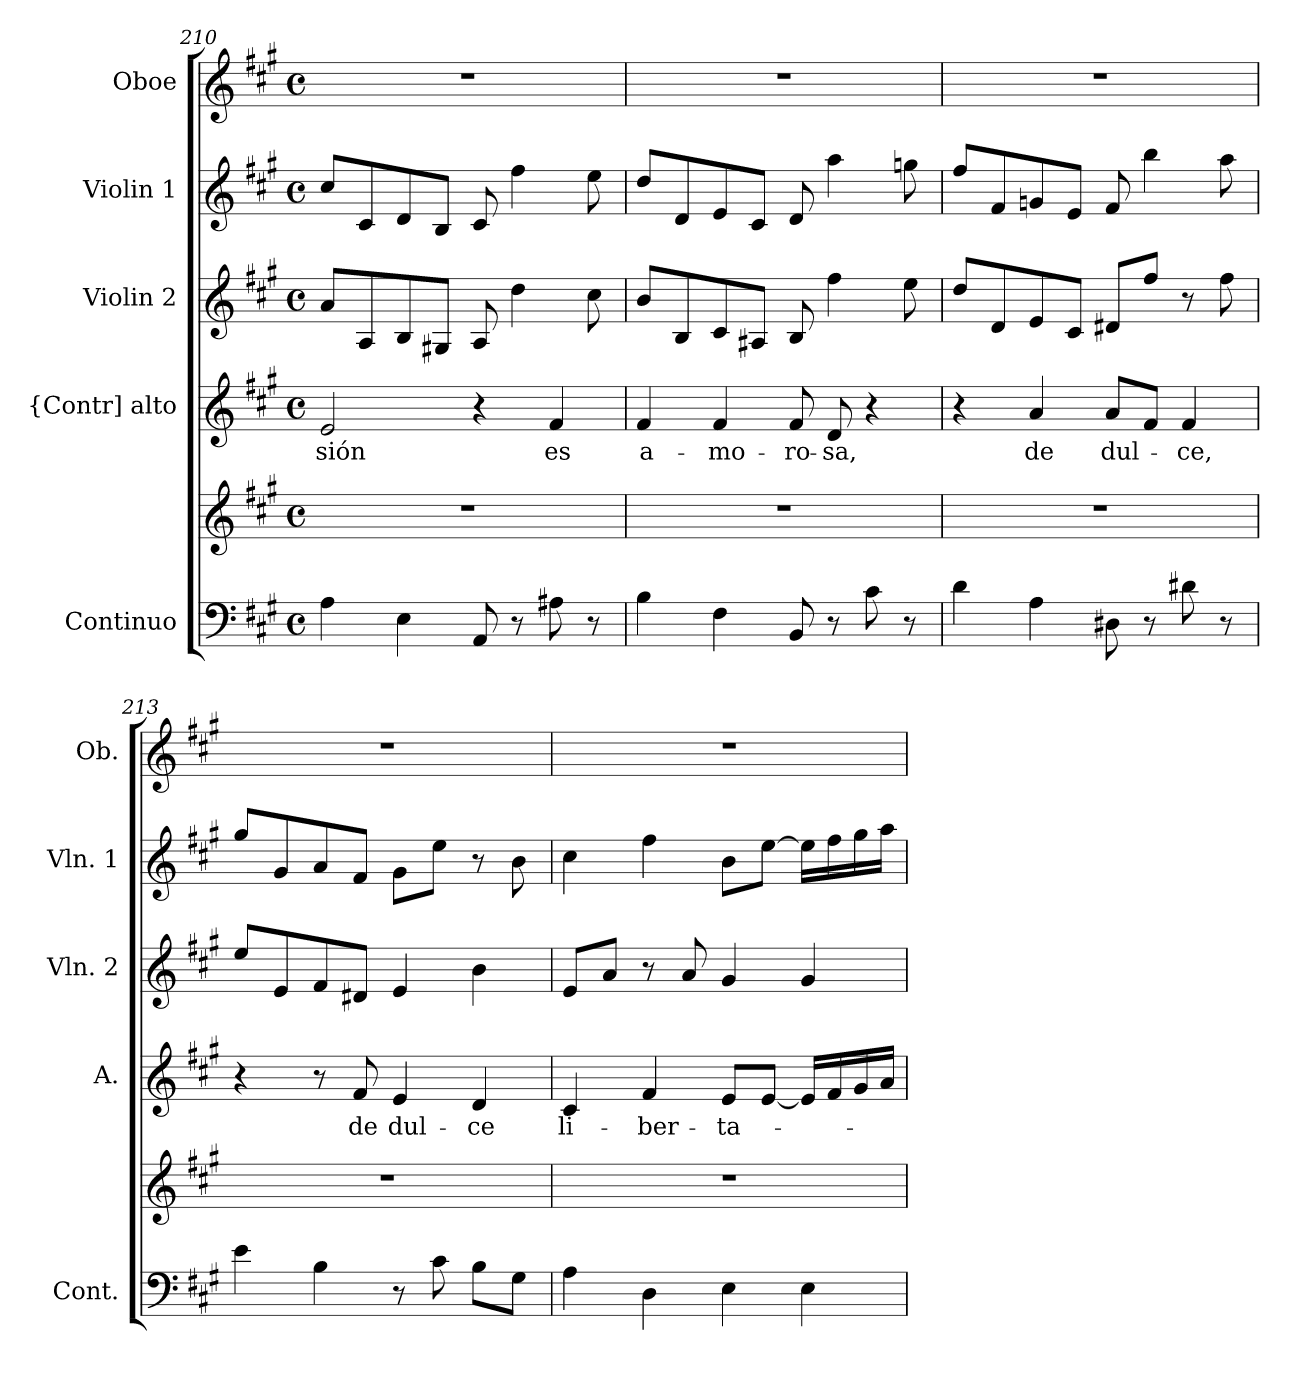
**kern	**kern	**kern	**text	**kern	**kern	**kern
*part5	*part5	*part4	*part4	*part3	*part2	*part1
*staff6	*staff5	*staff4	*staff4	*staff3	*staff2	*staff1
*I"Continuo	*	*I"{Contr] alto	*	*I"Violin 2	*I"Violin 1	*I"Oboe
*I'Cont.	*	*I'A.	*	*I'Vln. 2	*I'Vln. 1	*I'Ob.
*clefF4	*clefG2	*clefG2	*	*clefG2	*clefG2	*clefG2
*k[f#c#g#]	*k[f#c#g#]	*k[f#c#g#]	*	*k[f#c#g#]	*k[f#c#g#]	*k[f#c#g#]
*A:	*A:	*A:	*	*A:	*A:	*A:
*M4/4	*M4/4	*M4/4	*	*M4/4	*M4/4	*M4/4
*met(c)	*met(c)	*met(c)	*	*met(c)	*met(c)	*met(c)
=210	=210	=210	=210	=210	=210	=210
!	!	!	!LO:LY:b:color=#000000	!	!	!
4Ai\	1r	2ei/	-sión	8ai/L	8cc#i/L	1r
.	.	.	.	8Ai/	8c#i/	.
4Ei\	.	.	.	8Bi/	8di/	.
.	.	.	.	8G#Xi/J	8Bi/J	.
8AAi/	.	4r	.	8Ai/	8c#i/	.
8r	.	.	.	4ddi\	4ff#i\	.
!	!	!	!LO:LY:b:color=#000000	!	!	!
8A#Xi\	.	4f#i/	es	.	.	.
8r	.	.	.	8cc#i\	8eei\	.
=211	=211	=211	=211	=211	=211	=211
!	!	!	!LO:LY:b:color=#000000	!	!	!
4Bi\	1r	4f#i/	a-	8bi/L	8ddi/L	1r
.	.	.	.	8Bi/	8di/	.
!	!	!	!LO:LY:b:color=#000000	!	!	!
4F#i\	.	4f#i/	-mo-	8c#i/	8ei/	.
.	.	.	.	8A#Xi/J	8c#i/J	.
!	!	!	!LO:LY:b:color=#000000	!	!	!
8BBi/	.	8f#i/	-ro-	8Bi/	8di/	.
!	!	!	!LO:LY:b:color=#000000	!	!	!
8r	.	8di/	-sa,	4ff#i\	4aai\	.
8c#i\	.	4r	.	.	.	.
8r	.	.	.	8eei\	8ggni\	.
!!LO:LB:g=z
=212	=212	=212	=212	=212	=212	=212
4di\	1r	4r	.	8ddi/L	8ff#i/L	1r
.	.	.	.	8di/	8f#i/	.
!	!	!	!LO:LY:b:color=#000000	!	!	!
4Ai\	.	4ai/	de	8ei/	8gni/	.
.	.	.	.	8c#i/J	8ei/J	.
!	!	!	!LO:LY:b:color=#000000	!	!	!
8D#Xi\	.	8ai/L	dul-	8d#Xi/L	8f#i/	.
8r	.	8f#i/J	.	8ff#i/J	4bbi\	.
!	!	!	!LO:LY:b:color=#000000	!	!	!
8d#Xi\	.	4f#i/	-ce,	8r	.	.
8r	.	.	.	8ff#i\	8aai\	.
=213	=213	=213	=213	=213	=213	=213
4ei\	1r	4r	.	8eei/L	8gg#i/L	1r
.	.	.	.	8ei/	8g#i/	.
4Bi\	.	8r	.	8f#i/	8ai/	.
!	!	!	!LO:LY:b:color=#000000	!	!	!
.	.	8f#i/	de	8d#Xi/J	8f#i/J	.
!	!	!	!LO:LY:b:color=#000000	!	!	!
8r	.	4ei/	dul-	4ei/	8g#i\L	.
8c#i\	.	.	.	.	8eei\J	.
!	!	!	!LO:LY:b:color=#000000	!	!	!
8Bi\L	.	4di/	-ce	4bi\	8r	.
8G#i\J	.	.	.	.	8bi\	.
=214	=214	=214	=214	=214	=214	=214
!	!	!	!LO:LY:b:color=#000000	!	!	!
4Ai\	1r	4c#i/	li-	8ei/L	4cc#i\	1r
.	.	.	.	8ai/J	.	.
!	!	!	!LO:LY:b:color=#000000	!	!	!
4Di\	.	4f#i/	-ber-	8r	4ff#i\	.
.	.	.	.	8ai/	.	.
!	!	!	!LO:LY:b:color=#000000	!	!	!
4Ei\	.	8ei/L	-ta-	4g#i/	8bi\L	.
.	.	[8ei/J	.	.	[8eei\J	.
4Ei\	.	16ei/LL]	.	4g#i/	16eei\LL]	.
.	.	16f#i/	.	.	16ff#i\	.
.	.	16g#i/	.	.	16gg#i\	.
.	.	16ai/JJ	.	.	16aai\JJ	.
=	=	=	=	=	=	=
*-	*-	*-	*-	*-	*-	*-
